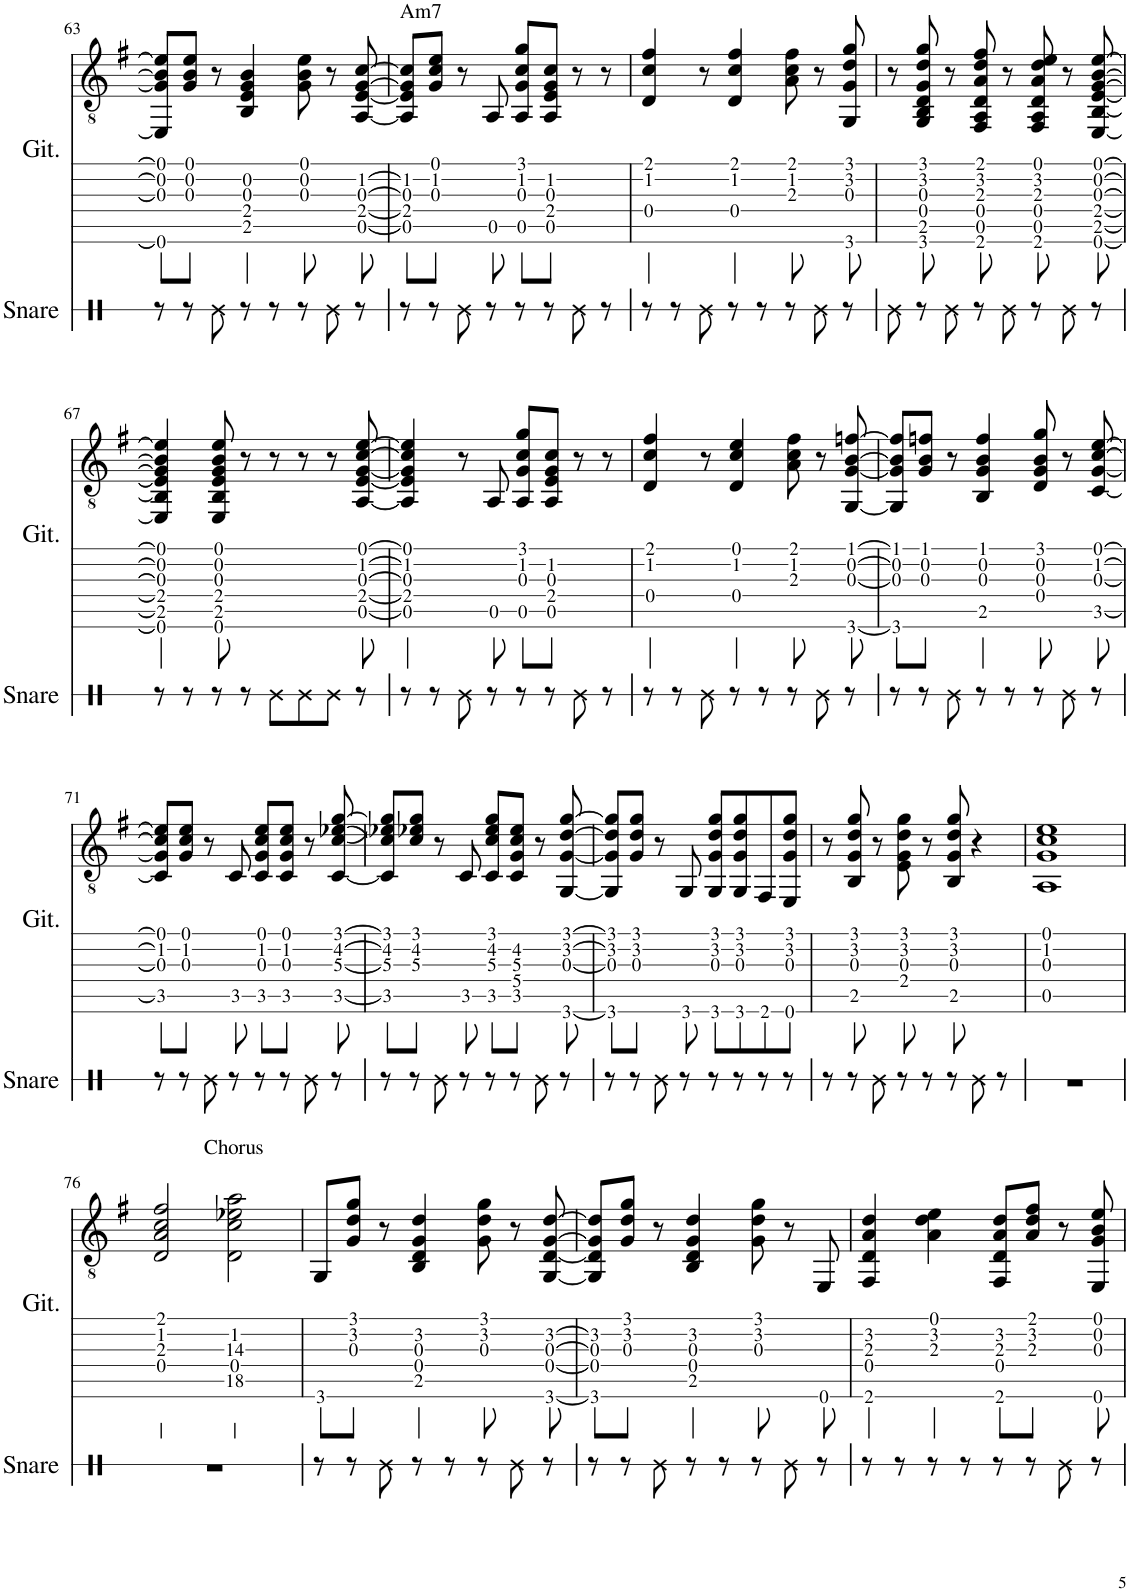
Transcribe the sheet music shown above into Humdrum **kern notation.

**kern	**kern	**kern
*part2	*part1	*part1
*staff3	*staff2	*staff1
*I"Snare	*I"Git.	*
*I'Snare	*I'Git.	*
!!LO:PB:g=z
*clefX	*	*clefGv2
*k[]	*k[f#]	*k[f#]
*M4/4	*M4/4	*M4/4
=63	=63	=63
8r	8EE\] 8G\] 8B\] 8e\]L	8EE/] 8G/] 8B/] 8e/]L
8r	8G\ 8B\ 8e\J	8G/ 8B/ 8e/J
8Re\	8r	8r
8r	4BB\ 4E\ 4G\ 4B\	4BB/ 4E/ 4G/ 4B/
8r	.	.
8r	8G\ 8B\ 8e\	8G\ 8B\ 8e\
8Re\	8r	8r
8r	[8AA\ [8E\ [8G\ [8c\	[8AA/ [8E/ [8G/ [8c/
=64	=64	=64
!	!	!LO:TX:a:t=Am7
8r	8AA\] 8E\] 8G\] 8c\]L	8AA/] 8E/] 8G/] 8c/]L
8r	8G\ 8c\ 8e\J	8G/ 8c/ 8e/J
8Re\	8r	8r
8r	8AA\	8AA/
8r	8AA\ 8G\ 8c\ 8g\L	8AA/ 8G/ 8c/ 8g/L
8r	8AA\ 8E\ 8G\ 8c\J	8AA/ 8E/ 8G/ 8c/J
8Re\	8r	8r
8r	8r	8r
=65	=65	=65
8r	4D\ 4c\ 4f#\	4D/ 4c/ 4f#/
8r	.	.
8Re\	8r	8r
8r	4D\ 4c\ 4f#\	4D/ 4c/ 4f#/
8r	.	.
8r	8A\ 8c\ 8f#\	8A\ 8c\ 8f#\
8Re\	8r	8r
8r	8GG\ 8G\ 8d\ 8g\	8GG/ 8G/ 8d/ 8g/
=66	=66	=66
8Re\	8r	8r
8r	8GG\ 8BB\ 8D\ 8G\ 8d\ 8g\	8GG/ 8BB/ 8D/ 8G/ 8d/ 8g/
8Re\	8r	8r
8r	8FF#\ 8AA\ 8D\ 8A\ 8d\ 8f#\	8FF#/ 8AA/ 8D/ 8A/ 8d/ 8f#/
8Re\	8r	8r
8r	8FF#\ 8AA\ 8D\ 8A\ 8d\ 8e\	8FF#/ 8AA/ 8D/ 8A/ 8d/ 8e/
8Re\	8r	8r
8r	[8EE\ [8BB\ [8E\ [8G\ [8B\ [8e\	[8EE/ [8BB/ [8E/ [8G/ [8B/ [8e/
!!LO:LB:g=z
=67	=67	=67
8r	4EE\] 4BB\] 4E\] 4G\] 4B\] 4e\]	4EE/] 4BB/] 4E/] 4G/] 4B/] 4e/]
8r	.	.
8r	8EE\ 8BB\ 8E\ 8G\ 8B\ 8e\	8EE/ 8BB/ 8E/ 8G/ 8B/ 8e/
8r	8r	8r
8Re\L	8r	8r
8Re\	8r	8r
8Re\J	8r	8r
8r	[8AA\ [8E\ [8G\ [8c\ [8e\	[8AA/ [8E/ [8G/ [8c/ [8e/
=68	=68	=68
8r	4AA\] 4E\] 4G\] 4c\] 4e\]	4AA/] 4E/] 4G/] 4c/] 4e/]
8r	.	.
8Re\	8r	8r
8r	8AA\	8AA/
8r	8AA\ 8G\ 8c\ 8g\L	8AA/ 8G/ 8c/ 8g/L
8r	8AA\ 8E\ 8G\ 8c\J	8AA/ 8E/ 8G/ 8c/J
8Re\	8r	8r
8r	8r	8r
=69	=69	=69
8r	4D\ 4c\ 4f#\	4D/ 4c/ 4f#/
8r	.	.
8Re\	8r	8r
8r	4D\ 4c\ 4e\	4D/ 4c/ 4e/
8r	.	.
8r	8A\ 8c\ 8f#\	8A\ 8c\ 8f#\
8Re\	8r	8r
8r	[8GG\ [8G\ [8B\ [8fn\	[8GG/ [8G/ [8B/ [8fn/
=70	=70	=70
8r	8GG\] 8G\] 8B\] 8f\]L	8GG/] 8G/] 8B/] 8f/]L
8r	8G\ 8B\ 8fn\J	8G/ 8B/ 8fn/J
8Re\	8r	8r
8r	4BB\ 4G\ 4B\ 4f\	4BB/ 4G/ 4B/ 4f/
8r	.	.
8r	8D\ 8G\ 8B\ 8g\	8D/ 8G/ 8B/ 8g/
8Re\	8r	8r
8r	[8C\ [8G\ [8c\ [8e\	[8C/ [8G/ [8c/ [8e/
!!LO:LB:g=z
=71	=71	=71
8r	8C\] 8G\] 8c\] 8e\]L	8C/] 8G/] 8c/] 8e/]L
8r	8G\ 8c\ 8e\J	8G/ 8c/ 8e/J
8Re\	8r	8r
8r	8C\	8C/
8r	8C\ 8G\ 8c\ 8e\L	8C/ 8G/ 8c/ 8e/L
8r	8C\ 8G\ 8c\ 8e\J	8C/ 8G/ 8c/ 8e/J
8Re\	8r	8r
8r	[8C\ [8c\ [8e-\ [8g\	[8C/ [8c/ [8e-X/ [8g/
=72	=72	=72
8r	8C\] 8c\] 8e-\] 8g\]L	8C/] 8c/] 8e-X/] 8g/]L
8r	8c\ 8e-X\ 8g\J	8c/ 8e-X/ 8g/J
8Re\	8r	8r
8r	8C\	8C/
8r	8C\ 8c\ 8e-X\ 8g\L	8C/ 8c/ 8e-/ 8g/L
8r	8C\ 8G\ 8c\ 8e-X\J	8C/ 8G/ 8c/ 8e-/J
8Re\	8r	8r
8r	[8GG\ [8G\ [8d\ [8g\	[8GG/ [8G/ [8d/ [8g/
=73	=73	=73
8r	8GG\] 8G\] 8d\] 8g\]L	8GG/] 8G/] 8d/] 8g/]L
8r	8G\ 8d\ 8g\J	8G/ 8d/ 8g/J
8Re\	8r	8r
8r	8GG\	8GG/
8r	8GG\ 8G\ 8d\ 8g\L	8GG/ 8G/ 8d/ 8g/L
8r	8GG\ 8G\ 8d\ 8g\	8GG/ 8G/ 8d/ 8g/
8r	8FF#\	8FF#/
8r	8EE\ 8G\ 8d\ 8g\J	8EE/ 8G/ 8d/ 8g/J
=74	=74	=74
8r	8r	8r
8r	8BB\ 8G\ 8d\ 8g\	8BB/ 8G/ 8d/ 8g/
8Re\	8r	8r
8r	8E\ 8G\ 8d\ 8g\	8E\ 8G\ 8d\ 8g\
8r	8r	8r
8r	8BB\ 8G\ 8d\ 8g\	8BB/ 8G/ 8d/ 8g/
8Re\	4r	4r
8r	.	.
=75	=75	=75
1r	1AA 1G 1c 1e	1AA 1G 1c 1e
!!LO:LB:g=z
=76	=76	=76
1r	2D\ 2A\ 2c\ 2f#\	2D/ 2A/ 2c/ 2f#/
.	2e-\ 2D\ 2a\ 2c\	2D\ 2c\ 2e-X\ 2a\
=77	=77	=77
!	!	!LO:TX:a:t=Chorus
8r	8GG\L	8GG/L
8r	8G\ 8d\ 8g\J	8G/ 8d/ 8g/J
8Re\	8r	8r
8r	4BB\ 4D\ 4G\ 4d\	4BB/ 4D/ 4G/ 4d/
8r	.	.
8r	8G\ 8d\ 8g\	8G\ 8d\ 8g\
8Re\	8r	8r
8r	[8GG\ [8D\ [8G\ [8d\	[8GG/ [8D/ [8G/ [8d/
=78	=78	=78
8r	8GG\] 8D\] 8G\] 8d\]L	8GG/] 8D/] 8G/] 8d/]L
8r	8G\ 8d\ 8g\J	8G/ 8d/ 8g/J
8Re\	8r	8r
8r	4BB\ 4D\ 4G\ 4d\	4BB/ 4D/ 4G/ 4d/
8r	.	.
8r	8G\ 8d\ 8g\	8G\ 8d\ 8g\
8Re\	8r	8r
8r	8EE\	8EE/
=79	=79	=79
8r	4FF#\ 4D\ 4A\ 4d\	4FF#/ 4D/ 4A/ 4d/
8r	.	.
8r	4A\ 4d\ 4e\	4A\ 4d\ 4e\
8r	.	.
8r	8FF#\ 8D\ 8A\ 8d\L	8FF#/ 8D/ 8A/ 8d/L
8r	8A\ 8d\ 8f#\J	8A/ 8d/ 8f#/J
8Re\	8r	8r
8r	8EE\ 8G\ 8B\ 8e\	8EE/ 8G/ 8B/ 8e/
=	=	=
*-	*-	*-
